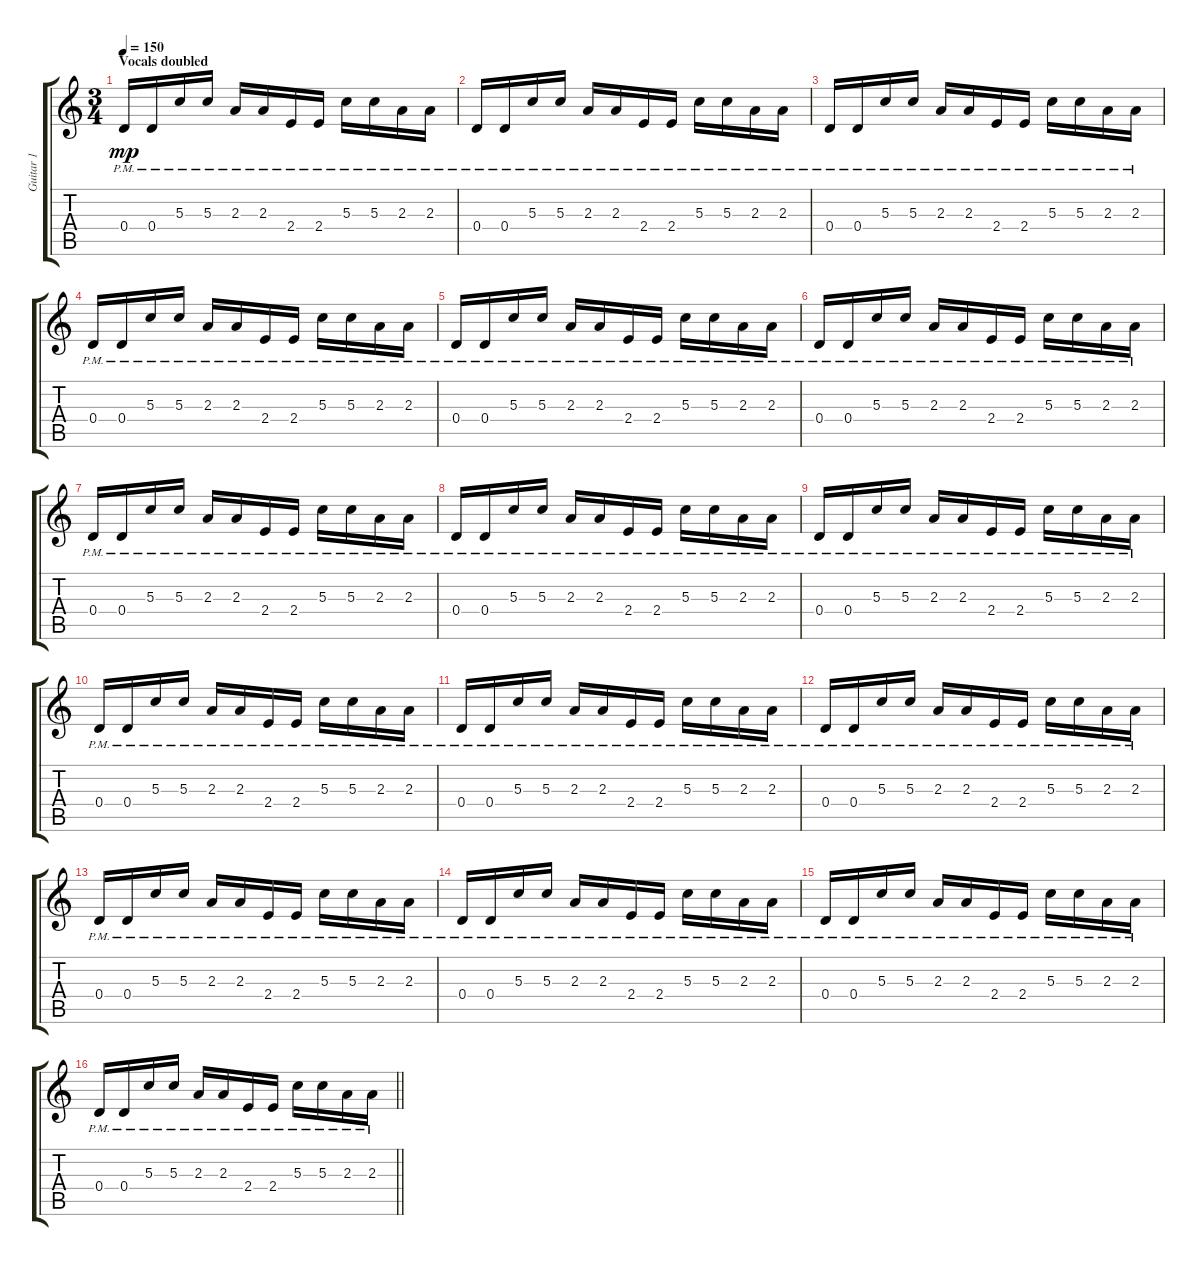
\track ("Guitar 1" "Guitar 1") {instrument distortionguitar}
\staff {score tabs}
\tuning (E4 B3 G3 D3 A2 E2) {hide}
\ts (3 4)
\section ("" "Vocals doubled")
\tempo 150
\clef g2
\ks c
0.4{pm}.16{dy mp} 0.4{pm}.16 5.3{pm}.16 5.3{pm}.16 2.3{pm}.16 2.3{pm}.16 2.4{pm}.16 2.4{pm}.16 5.3{pm}.16 5.3{pm}.16 2.3{pm}.16 2.3{pm}.16 |
0.4{pm}.16 0.4{pm}.16 5.3{pm}.16 5.3{pm}.16 2.3{pm}.16 2.3{pm}.16 2.4{pm}.16 2.4{pm}.16 5.3{pm}.16 5.3{pm}.16 2.3{pm}.16 2.3{pm}.16 |
0.4{pm}.16 0.4{pm}.16 5.3{pm}.16 5.3{pm}.16 2.3{pm}.16 2.3{pm}.16 2.4{pm}.16 2.4{pm}.16 5.3{pm}.16 5.3{pm}.16 2.3{pm}.16 2.3{pm}.16 |
0.4{pm}.16 0.4{pm}.16 5.3{pm}.16 5.3{pm}.16 2.3{pm}.16 2.3{pm}.16 2.4{pm}.16 2.4{pm}.16 5.3{pm}.16 5.3{pm}.16 2.3{pm}.16 2.3{pm}.16 |
0.4{pm}.16 0.4{pm}.16 5.3{pm}.16 5.3{pm}.16 2.3{pm}.16 2.3{pm}.16 2.4{pm}.16 2.4{pm}.16 5.3{pm}.16 5.3{pm}.16 2.3{pm}.16 2.3{pm}.16 |
0.4{pm}.16 0.4{pm}.16 5.3{pm}.16 5.3{pm}.16 2.3{pm}.16 2.3{pm}.16 2.4{pm}.16 2.4{pm}.16 5.3{pm}.16 5.3{pm}.16 2.3{pm}.16 2.3{pm}.16 |
0.4{pm}.16 0.4{pm}.16 5.3{pm}.16 5.3{pm}.16 2.3{pm}.16 2.3{pm}.16 2.4{pm}.16 2.4{pm}.16 5.3{pm}.16 5.3{pm}.16 2.3{pm}.16 2.3{pm}.16 |
0.4{pm}.16 0.4{pm}.16 5.3{pm}.16 5.3{pm}.16 2.3{pm}.16 2.3{pm}.16 2.4{pm}.16 2.4{pm}.16 5.3{pm}.16 5.3{pm}.16 2.3{pm}.16 2.3{pm}.16 |
0.4{pm}.16 0.4{pm}.16 5.3{pm}.16 5.3{pm}.16 2.3{pm}.16 2.3{pm}.16 2.4{pm}.16 2.4{pm}.16 5.3{pm}.16 5.3{pm}.16 2.3{pm}.16 2.3{pm}.16 |
0.4{pm}.16 0.4{pm}.16 5.3{pm}.16 5.3{pm}.16 2.3{pm}.16 2.3{pm}.16 2.4{pm}.16 2.4{pm}.16 5.3{pm}.16 5.3{pm}.16 2.3{pm}.16 2.3{pm}.16 |
0.4{pm}.16 0.4{pm}.16 5.3{pm}.16 5.3{pm}.16 2.3{pm}.16 2.3{pm}.16 2.4{pm}.16 2.4{pm}.16 5.3{pm}.16 5.3{pm}.16 2.3{pm}.16 2.3{pm}.16 |
0.4{pm}.16 0.4{pm}.16 5.3{pm}.16 5.3{pm}.16 2.3{pm}.16 2.3{pm}.16 2.4{pm}.16 2.4{pm}.16 5.3{pm}.16 5.3{pm}.16 2.3{pm}.16 2.3{pm}.16 |
0.4{pm}.16 0.4{pm}.16 5.3{pm}.16 5.3{pm}.16 2.3{pm}.16 2.3{pm}.16 2.4{pm}.16 2.4{pm}.16 5.3{pm}.16 5.3{pm}.16 2.3{pm}.16 2.3{pm}.16 |
0.4{pm}.16 0.4{pm}.16 5.3{pm}.16 5.3{pm}.16 2.3{pm}.16 2.3{pm}.16 2.4{pm}.16 2.4{pm}.16 5.3{pm}.16 5.3{pm}.16 2.3{pm}.16 2.3{pm}.16 |
0.4{pm}.16 0.4{pm}.16 5.3{pm}.16 5.3{pm}.16 2.3{pm}.16 2.3{pm}.16 2.4{pm}.16 2.4{pm}.16 5.3{pm}.16 5.3{pm}.16 2.3{pm}.16 2.3{pm}.16 |
\barLineRight lightlight
0.4{pm}.16 0.4{pm}.16 5.3{pm}.16 5.3{pm}.16 2.3{pm}.16 2.3{pm}.16 2.4{pm}.16 2.4{pm}.16 5.3{pm}.16 5.3{pm}.16 2.3{pm}.16 2.3{pm}.16
